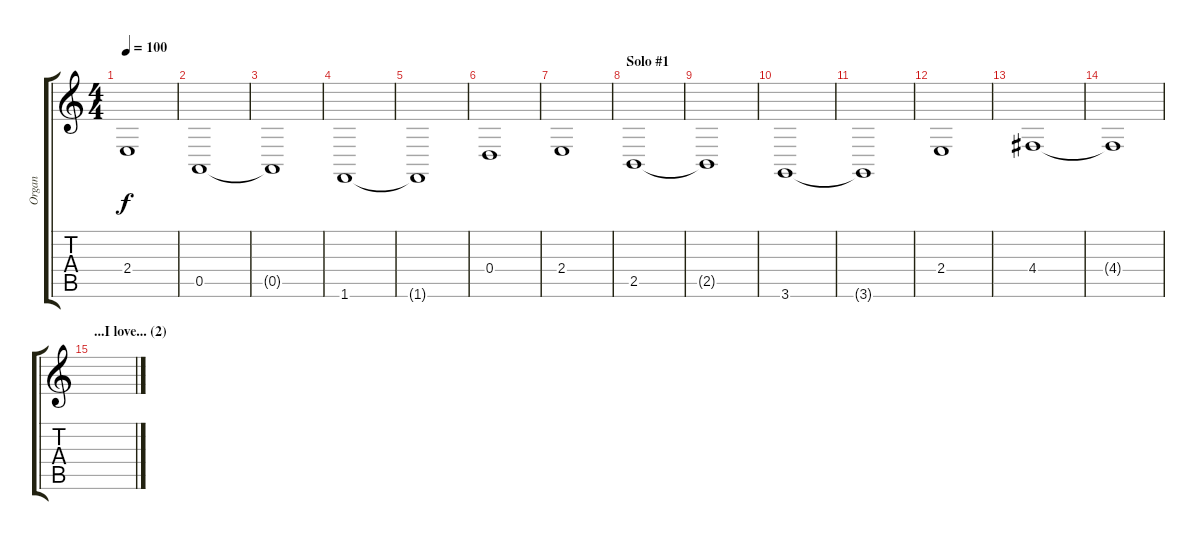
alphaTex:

\track ("Organ" "Organ") {instrument churchorgan}
\staff {score tabs}
\tuning (E4 B3 G3 D3 A2 E2) {hide}
\ts (4 4)
\tempo 100
\clef g2
\ks c
2.4.1{dy f} |
0.5.1 |
0.5{t}.1 |
1.6.1 |
1.6{t}.1 |
0.4.1 |
2.4.1 |
\section ("" "Solo #1")
2.5.1 |
2.5{t}.1 |
3.6.1 |
3.6{t}.1 |
2.4.1 |
4.4.1 |
4.4{t}.1 |
\section ("" "...I love... (2)")
